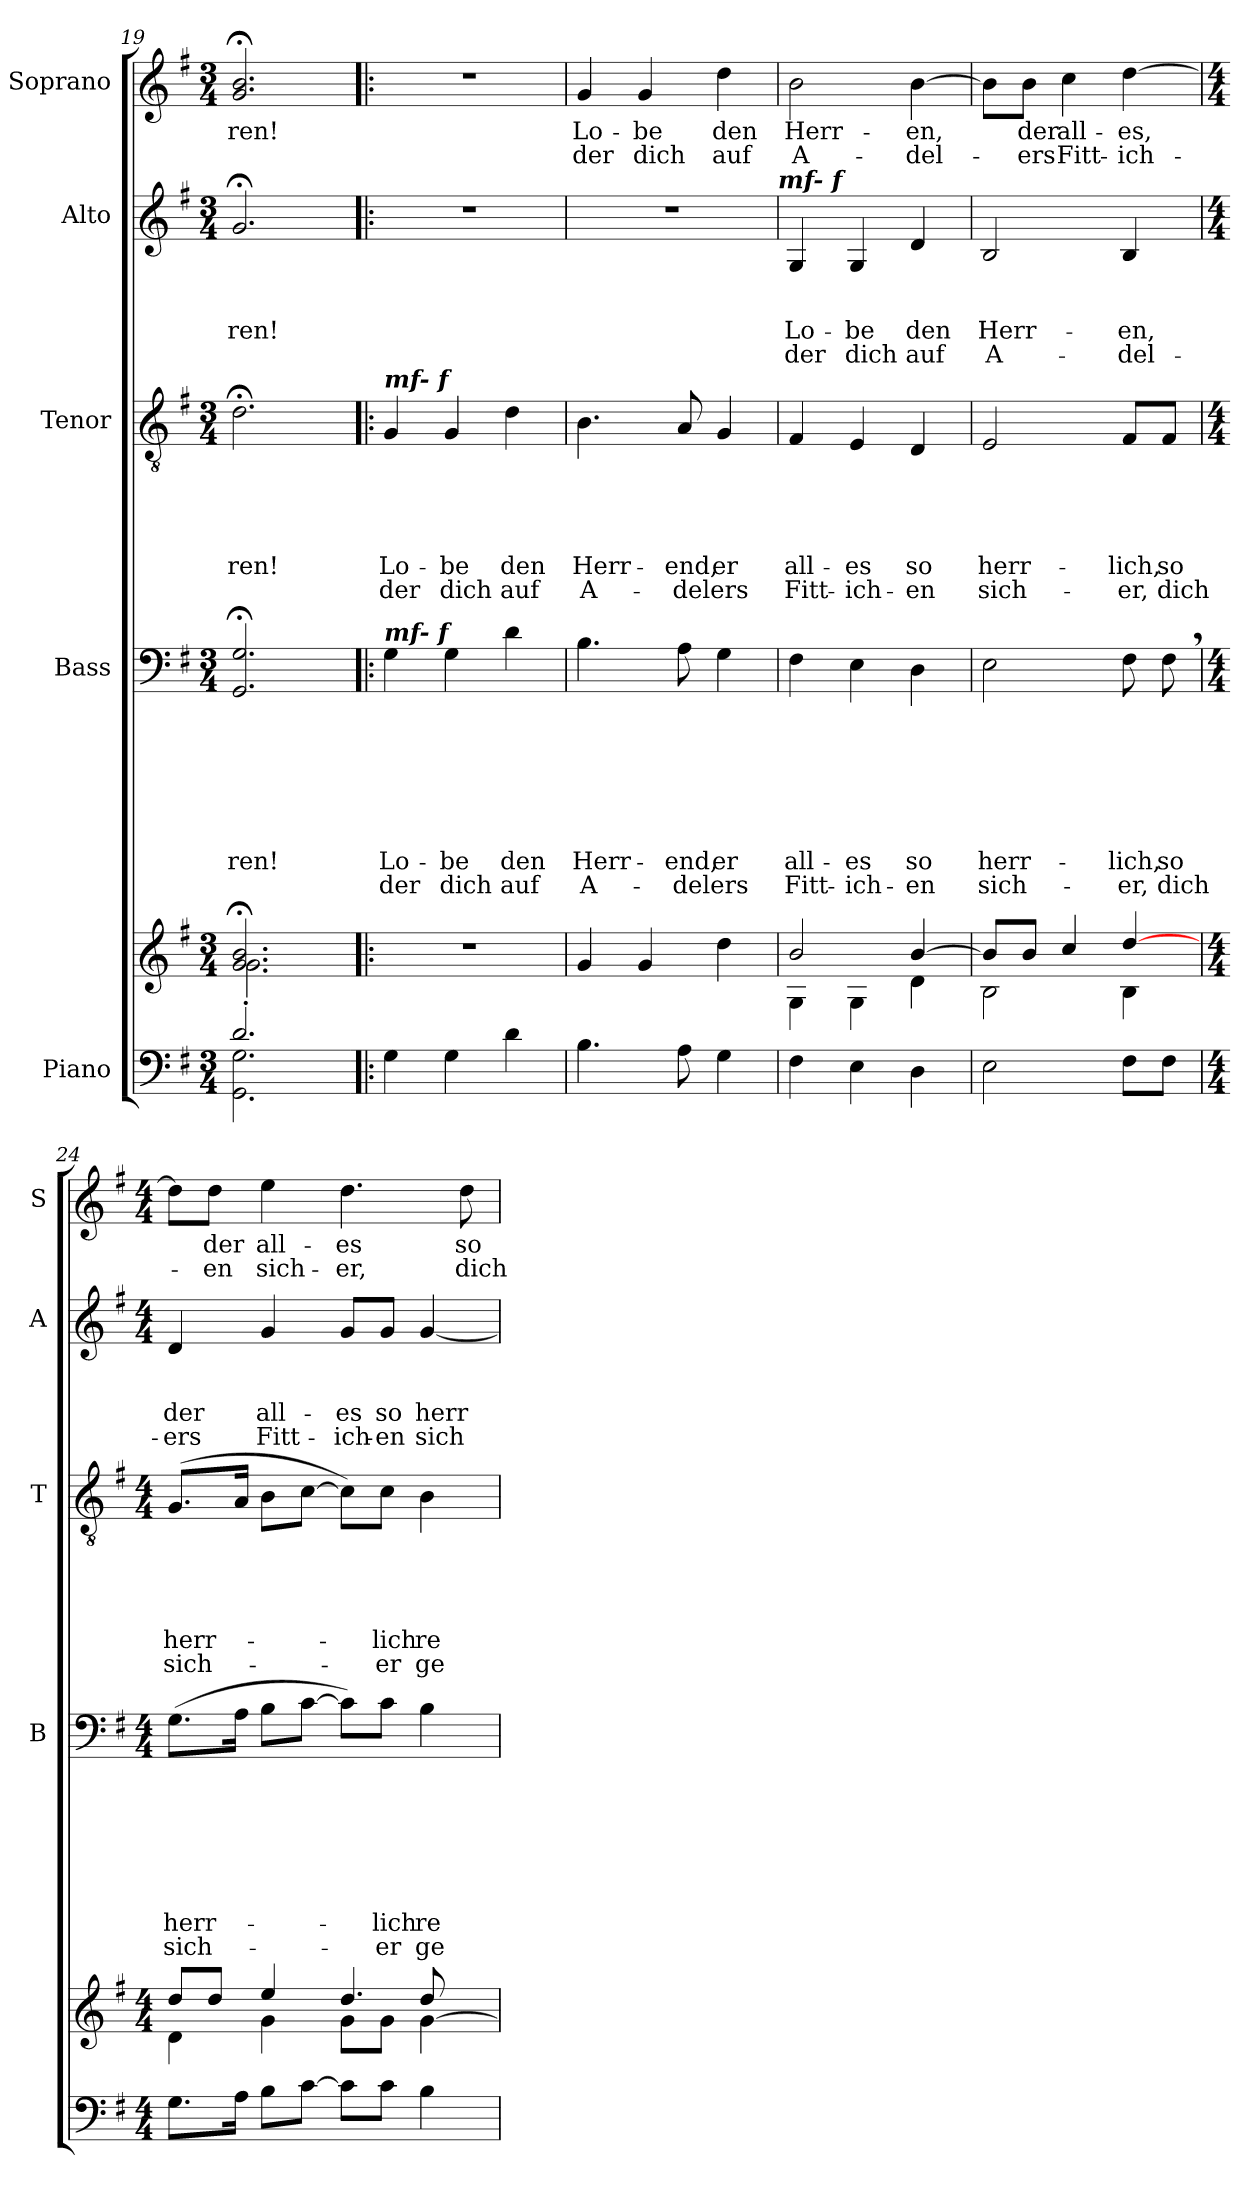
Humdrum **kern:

**kern	**kern	**kern	**text	**text	**text	**text	**text	**text	**text	**text	**kern	**text	**text	**text	**text	**text	**text	**kern	**text	**text	**text	**text	**kern	**text	**text
*part5	*part5	*part4	*part4	*part4	*part4	*part4	*part4	*part4	*part4	*part4	*part3	*part3	*part3	*part3	*part3	*part3	*part3	*part2	*part2	*part2	*part2	*part2	*part1	*part1	*part1
*staff6	*staff5	*staff4	*staff4	*staff4	*staff4	*staff4	*staff4	*staff4	*staff4	*staff4	*staff3	*staff3	*staff3	*staff3	*staff3	*staff3	*staff3	*staff2	*staff2	*staff2	*staff2	*staff2	*staff1	*staff1	*staff1
*I"Piano	*	*I"Bass	*	*	*	*	*	*	*	*	*I"Tenor	*	*	*	*	*	*	*I"Alto	*	*	*	*	*I"Soprano	*	*
*	*	*I'B	*	*	*	*	*	*	*	*	*I'T	*	*	*	*	*	*	*I'A	*	*	*	*	*I'S	*	*
*clefF4	*clefG2	*clefF4	*	*	*	*	*	*	*	*	*clefGv2	*	*	*	*	*	*	*clefG2	*	*	*	*	*clefG2	*	*
*k[f#]	*k[f#]	*k[f#]	*	*	*	*	*	*	*	*	*k[f#]	*	*	*	*	*	*	*k[f#]	*	*	*	*	*k[f#]	*	*
*G:	*G:	*G:	*	*	*	*	*	*	*	*	*G:	*	*	*	*	*	*	*G:	*	*	*	*	*G:	*	*
*M3/4	*M3/4	*M3/4	*	*	*	*	*	*	*	*	*M3/4	*	*	*	*	*	*	*M3/4	*	*	*	*	*M3/4	*	*
=19	=19	=19	=19	=19	=19	=19	=19	=19	=19	=19	=19	=19	=19	=19	=19	=19	=19	=19	=19	=19	=19	=19	=19	=19	=19
*^	*^	*	*	*	*	*	*	*	*	*	*	*	*	*	*	*	*	*	*	*	*	*	*	*	*
!	!	!	!	!	!	!	!	!	!	!	!LO:LY:b	!	!	!	!	!	!	!LO:LY:b	!	!	!	!	!LO:LY:b	!	!	!LO:LY:b	!
2.d'>/	2.GG\ 2.G\	2.g/;< 2.b/;<	2.g\	2.GG/; 2.G/;	.	.	.	.	.	.	ren!	.	2.d;<\	.	.	.	.	-ren!	.	2.g;/	.	.	-ren!	.	2.g/; 2.b/;	-ren!	.
!!LO:PB:g=z
=20!|:	=20!|:	=20!|:	=20!|:	=20!|:	=20!|:	=20!|:	=20!|:	=20!|:	=20!|:	=20!|:	=20!|:	=20!|:	=20!|:	=20!|:	=20!|:	=20!|:	=20!|:	=20!|:	=20!|:	=20!|:	=20!|:	=20!|:	=20!|:	=20!|:	=20!|:	=20!|:	=20!|:
!	!	!	!	!	!	!	!	!	!	!	!	!	!LO:TX:a:Bi:t=mf- f	!	!	!	!	!	!	!	!	!	!	!	!	!	!
!	!	!	!	!LO:TX:a:Bi:t=mf- f	!	!	!	!	!	!	!	!	!	!	!	!	!	!	!	!	!	!	!	!	!	!	!
!	!	!LO:N:vis=1	!	!	!	!	!	!	!	!	!LO:LY:b	!LO:LY:b	!	!	!	!	!	!LO:LY:b	!LO:LY:b	!LO:N:vis=1	!	!	!	!	!LO:N:vis=1	!	!
*v	*v	*	*	*	*	*	*	*	*	*	*	*	*	*	*	*	*	*	*	*	*	*	*	*	*	*	*
*	*v	*v	*	*	*	*	*	*	*	*	*	*	*	*	*	*	*	*	*	*	*	*	*	*	*	*
4G\	2.r	4G\	.	.	.	.	.	.	Lo-	der	4G/	.	.	.	.	Lo-	der	2.r	.	.	.	.	2.r	.	.
!	!	!	!	!	!	!	!	!	!LO:LY:b	!LO:LY:b	!	!	!	!	!	!LO:LY:b	!LO:LY:b	!	!	!	!	!	!	!	!
4G\	.	4G\	.	.	.	.	.	.	-be	dich	4G/	.	.	.	.	-be	dich	.	.	.	.	.	.	.	.
!	!	!	!	!	!	!	!	!	!LO:LY:b	!LO:LY:b	!	!	!	!	!	!LO:LY:b	!LO:LY:b	!	!	!	!	!	!	!	!
4d\	.	4d\	.	.	.	.	.	.	den	auf	4d\	.	.	.	.	den	auf	.	.	.	.	.	.	.	.
=21	=21	=21	=21	=21	=21	=21	=21	=21	=21	=21	=21	=21	=21	=21	=21	=21	=21	=21	=21	=21	=21	=21	=21	=21	=21
!	!	!	!	!	!	!	!	!	!LO:LY:b	!LO:LY:b	!	!	!	!	!	!LO:LY:b	!LO:LY:b	!LO:N:vis=1	!	!	!	!	!	!LO:LY:b	!LO:LY:b
4.B\	4g/	4.B\	.	.	.	.	.	.	Herr-	A-	4.B\	.	.	.	.	Herr-	A-	2.r	.	.	.	.	4g/	Lo-	der
!	!	!	!	!	!	!	!	!	!	!	!	!	!	!	!	!	!	!	!	!	!	!	!	!LO:LY:b	!LO:LY:b
.	4g/	.	.	.	.	.	.	.	.	.	.	.	.	.	.	.	.	.	.	.	.	.	4g/	-be	dich
!	!	!	!	!	!	!	!	!	!LO:LY:b	!LO:LY:b	!	!	!	!	!	!LO:LY:b	!LO:LY:b	!	!	!	!	!	!	!	!
8A\	.	8A\	.	.	.	.	.	.	-end,	-delers	8A/	.	.	.	.	-end,	-delers	.	.	.	.	.	.	.	.
!	!	!	!	!	!	!	!	!	!LO:LY:b	!	!	!	!	!	!	!LO:LY:b	!	!	!	!	!	!	!	!LO:LY:b	!LO:LY:b
4G\	4dd\	4G\	.	.	.	.	.	.	er	.	4G/	.	.	.	.	er	.	.	.	.	.	.	4dd\	den	auf
!	!	!	!	!	!	!	!	!	!	!	!	!	!	!	!	!	!	!LO:TX:a:Bi:t=mf- f	!	!	!	!	!	!	!
=22	=22	=22	=22	=22	=22	=22	=22	=22	=22	=22	=22	=22	=22	=22	=22	=22	=22	=22	=22	=22	=22	=22	=22	=22	=22
*	*^	*	*	*	*	*	*	*	*	*	*	*	*	*	*	*	*	*	*	*	*	*	*	*	*
!	!	!	!	!	!	!	!	!	!	!LO:LY:b	!LO:LY:b	!	!	!	!	!	!LO:LY:b	!LO:LY:b	!	!	!	!LO:LY:b	!LO:LY:b	!	!LO:LY:b	!LO:LY:b
4F#\	2b/	4G\	4F#\	.	.	.	.	.	.	all-	Fitt-	4F#/	.	.	.	.	all-	Fitt-	4G/	.	.	Lo-	der	2b\	Herr-	A-
!	!	!	!	!	!	!	!	!	!	!LO:LY:b	!LO:LY:b	!	!	!	!	!	!LO:LY:b	!LO:LY:b	!	!	!	!LO:LY:b	!LO:LY:b	!	!	!
4E\	.	4G\	4E\	.	.	.	.	.	.	-es	-ich-	4E/	.	.	.	.	-es	-ich-	4G/	.	.	-be	dich	.	.	.
!	!	!	!	!	!	!	!	!	!	!LO:LY:b	!LO:LY:b	!	!	!	!	!	!LO:LY:b	!LO:LY:b	!	!	!	!LO:LY:b	!LO:LY:b	!	!LO:LY:b	!LO:LY:b
4D\	[>4b/	4d\	4D\	.	.	.	.	.	.	so	-en	4D/	.	.	.	.	so	-en	4d/	.	.	den	auf	[>4b\	-en,	-del-
=23	=23	=23	=23	=23	=23	=23	=23	=23	=23	=23	=23	=23	=23	=23	=23	=23	=23	=23	=23	=23	=23	=23	=23	=23	=23	=23
!	!	!	!	!	!	!	!	!	!	!LO:LY:b	!LO:LY:b	!	!	!	!	!	!LO:LY:b	!LO:LY:b	!	!	!	!LO:LY:b	!LO:LY:b	!	!	!
2E\	8b/L]	2B\	2E\	.	.	.	.	.	.	herr-	sich-	2E/	.	.	.	.	herr-	sich-	2B/	.	.	Herr-	A-	8b\L]	.	.
!	!	!	!	!	!	!	!	!	!	!	!	!	!	!	!	!	!	!	!	!	!	!	!	!	!LO:LY:b	!LO:LY:b
.	8b/J	.	.	.	.	.	.	.	.	.	.	.	.	.	.	.	.	.	.	.	.	.	.	8b\J	der	-ers
!	!	!	!	!	!	!	!	!	!	!	!	!	!	!	!	!	!	!	!	!	!	!	!	!	!LO:LY:b	!LO:LY:b
.	4cc/	.	.	.	.	.	.	.	.	.	.	.	.	.	.	.	.	.	.	.	.	.	.	4cc\	all-	Fitt-
!	!	!	!	!	!	!	!	!	!	!LO:LY:b	!LO:LY:b	!	!	!	!	!	!LO:LY:b	!LO:LY:b	!	!	!	!LO:LY:b	!LO:LY:b	!	!LO:LY:b	!LO:LY:b
8F#\L	[>4dd/	4B\	8F#\	.	.	.	.	.	.	-lich,	-er,	8F#/L	.	.	.	.	-lich,	-er,	4B/	.	.	-en,	-del-	[>4dd\	-es,	-ich-
!	!	!	!	!	!	!	!	!	!	!LO:LY:b	!LO:LY:b	!	!	!	!	!	!LO:LY:b	!LO:LY:b	!	!	!	!	!	!	!	!
8F#\J	.	.	8F#,>\	.	.	.	.	.	.	so	dich	8F#/J	.	.	.	.	so	dich	.	.	.	.	.	.	.	.
*	*v	*v	*	*	*	*	*	*	*	*	*	*	*	*	*	*	*	*	*	*	*	*	*	*	*	*
=24	=24	=24	=24	=24	=24	=24	=24	=24	=24	=24	=24	=24	=24	=24	=24	=24	=24	=24	=24	=24	=24	=24	=24	=24	=24
*M4/4	*M4/4	*M4/4	*	*	*	*	*	*	*	*	*M4/4	*	*	*	*	*	*	*M4/4	*	*	*	*	*M4/4	*	*
*	*^	*	*	*	*	*	*	*	*	*	*	*	*	*	*	*	*	*	*	*	*	*	*	*	*
*	*	*^	*	*	*	*	*	*	*	*	*	*	*	*	*	*	*	*	*	*	*	*	*	*	*	*
!	!	!	!	!	!	!	!	!	!	!	!LO:LY:b	!LO:LY:b	!	!	!	!	!	!LO:LY:b	!LO:LY:b	!	!	!	!LO:LY:b	!LO:LY:b	!	!	!
8.G\L	4d\	8dd/L	2.ryy	(>8.G\L	.	.	.	.	.	.	herr-	sich-	(>8.G/L	.	.	.	.	herr-	sich-	4d/	.	.	der	-ers	8dd\L]	.	.
!	!	!	!	!	!	!	!	!	!	!	!	!	!	!	!	!	!	!	!	!	!	!	!	!	!	!LO:LY:b	!LO:LY:b
.	.	8dd/J	.	.	.	.	.	.	.	.	.	.	.	.	.	.	.	.	.	.	.	.	.	.	8dd\J	der	-en
16A\Jk	.	.	.	16A\Jk	.	.	.	.	.	.	.	.	16A/Jk	.	.	.	.	.	.	.	.	.	.	.	.	.	.
!	!	!	!	!	!	!	!	!	!	!	!	!	!	!	!	!	!	!	!	!	!	!	!LO:LY:b	!LO:LY:b	!	!LO:LY:b	!LO:LY:b
8B\L	4ee/	4g\	.	8B\L	.	.	.	.	.	.	.	.	8B\L	.	.	.	.	.	.	4g/	.	.	all-	Fitt-	4ee\	all-	sich-
[>8c\J	.	.	.	[>8c\J	.	.	.	.	.	.	.	.	[>8c\J	.	.	.	.	.	.	.	.	.	.	.	.	.	.
!	!	!	!	!	!	!	!	!	!	!	!	!	!	!	!	!	!	!	!	!	!	!	!LO:LY:b	!LO:LY:b	!	!LO:LY:b	!LO:LY:b
8c\L]	8g\L	4.dd/	.	8c\L])	.	.	.	.	.	.	.	.	8c\L])	.	.	.	.	.	.	8g/L	.	.	-es	-ich-	4.dd\	-es	-er,
!	!	!	!	!	!	!	!	!	!	!	!LO:LY:b	!LO:LY:b	!	!	!	!	!	!LO:LY:b	!LO:LY:b	!	!	!	!LO:LY:b	!LO:LY:b	!	!	!
8c\J	8g\J	.	.	8c\J	.	.	.	.	.	.	-lich	-er	8c\J	.	.	.	.	-lich	-er	8g/J	.	.	so	-en	.	.	.
!	!	!	!	!	!	!	!	!	!	!	!LO:LY:b	!LO:LY:b	!	!	!	!	!	!LO:LY:b	!LO:LY:b	!	!	!	!LO:LY:b	!LO:LY:b	!	!	!
4B\	[<4g\	.	8dd/	4B\	.	.	.	.	.	.	re-	ge-	4B\	.	.	.	.	re-	ge-	[<4g/	.	.	herr-	sich-	.	.	.
!	!	!	!	!	!	!	!	!	!	!	!	!	!	!	!	!	!	!	!	!	!	!	!	!	!	!LO:LY:b	!LO:LY:b
.	.	8ryy	8ryy	.	.	.	.	.	.	.	.	.	.	.	.	.	.	.	.	.	.	.	.	.	8dd\	so	dich
*	*v	*v	*v	*	*	*	*	*	*	*	*	*	*	*	*	*	*	*	*	*	*	*	*	*	*	*	*
=	=	=	=	=	=	=	=	=	=	=	=	=	=	=	=	=	=	=	=	=	=	=	=	=	=
*-	*-	*-	*-	*-	*-	*-	*-	*-	*-	*-	*-	*-	*-	*-	*-	*-	*-	*-	*-	*-	*-	*-	*-	*-	*-
